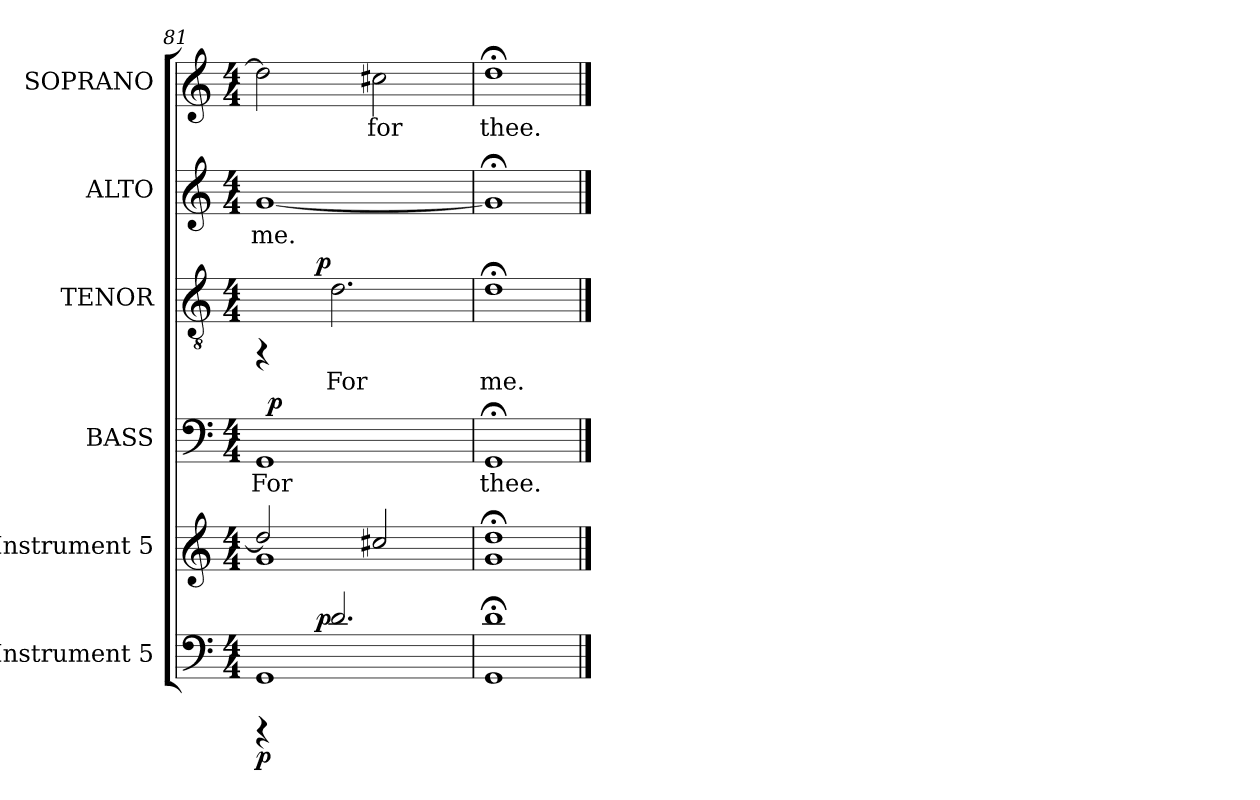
**kern	**dynam	**kern	**kern	**text	**dynam	**kern	**text	**dynam	**kern	**text	**kern	**text
*part6	*part6	*part5	*part4	*part4	*part4	*part3	*part3	*part3	*part2	*part2	*part1	*part1
*staff6	*staff6	*staff5	*staff4	*staff4	*staff4	*staff3	*staff3	*staff3	*staff2	*staff2	*staff1	*staff1
*I"Instrument 5	*	*I"Instrument 5	*I"BASS	*	*	*I"TENOR	*	*	*I"ALTO	*	*I"SOPRANO	*
*clefF4	*	*clefG2	*clefF4	*	*	*clefGv2	*	*	*clefG2	*	*clefG2	*
*k[]	*	*k[]	*k[]	*	*	*k[]	*	*	*k[]	*	*k[]	*
*C:	*	*C:	*C:	*	*	*C:	*	*	*C:	*	*C:	*
*M4/4	*	*M4/4	*M4/4	*	*	*M4/4	*	*	*M4/4	*	*M4/4	*
=81	=81	=81	=81	=81	=81	=81	=81	=81	=81	=81	=81	=81
*^	*	*^	*	*	*	*	*	*	*	*	*	*
!	!	!LO:DY:b	!	!	!	!LO:LY:b:cj	!	!	!	!	!	!LO:LY:b:cj	!	!LO:LY:b:cj
*	*^	*	*	*	*^	*	*	*^	*	*	*	*	*	*
4rDDD	1GG	8ryy	p	2dd/]	1g	1GG	32ryy	For	.	4rFF	8ryy	.	.	[<1g	me.	2dd\]	.
!	!	!	!	!	!	!	!	!	!LO:DY:a	!	!	!	!	!	!	!	!
.	.	.	.	.	.	.	2ryy	.	p	.	.	.	.	.	.	.	.
.	.	16ryy	.	.	.	.	.	.	.	.	16ryy	.	.	.	.	.	.
.	.	64ryy	.	.	.	.	.	.	.	.	64ryy	.	.	.	.	.	.
!	!	!	!LO:DY:a	!	!	!	!	!	!	!	!	!	!LO:DY:a	!	!	!	!
.	.	2ryy	p	.	.	.	.	.	.	.	2ryy	.	p	.	.	.	.
!	!	!	!	!	!	!	!	!	!	!	!	!LO:LY:b:cj	!	!	!	!	!
2.d/	.	.	.	.	.	.	.	.	.	2.d\	.	For	.	.	.	.	.
!	!	!	!	!	!	!	!	!	!	!	!	!	!	!	!	!	!LO:LY:b:cj
.	.	.	.	2cc#X/	.	.	.	.	.	.	.	.	.	.	.	2cc#X\	for
.	.	.	.	.	.	.	4...ryy	.	.	.	.	.	.	.	.	.	.
.	.	4ryy	.	.	.	.	.	.	.	.	4ryy	.	.	.	.	.	.
.	.	32.ryy	.	.	.	.	.	.	.	.	32.ryy	.	.	.	.	.	.
=82	=82	=82	=82	=82	=82	=82	=82	=82	=82	=82	=82	=82	=82	=82	=82	=82	=82
!	!	!	!	!	!	!	!	!LO:LY:b:cj	!	!	!	!LO:LY:b:cj	!	!	!LO:LY:b:cj	!	!LO:LY:b:cj
*v	*v	*v	*	*	*	*v	*v	*	*	*v	*v	*	*	*	*	*	*
*	*	*v	*v	*	*	*	*	*	*	*	*	*	*
1d;< 1GG;<	.	1g;< 1dd;<	1GG;<	thee.	.	1d;<	me.	.	1g;<]	.	1dd;<	thee.
==	==	==	==	==	==	==	==	==	==	==	==	==
*-	*-	*-	*-	*-	*-	*-	*-	*-	*-	*-	*-	*-
